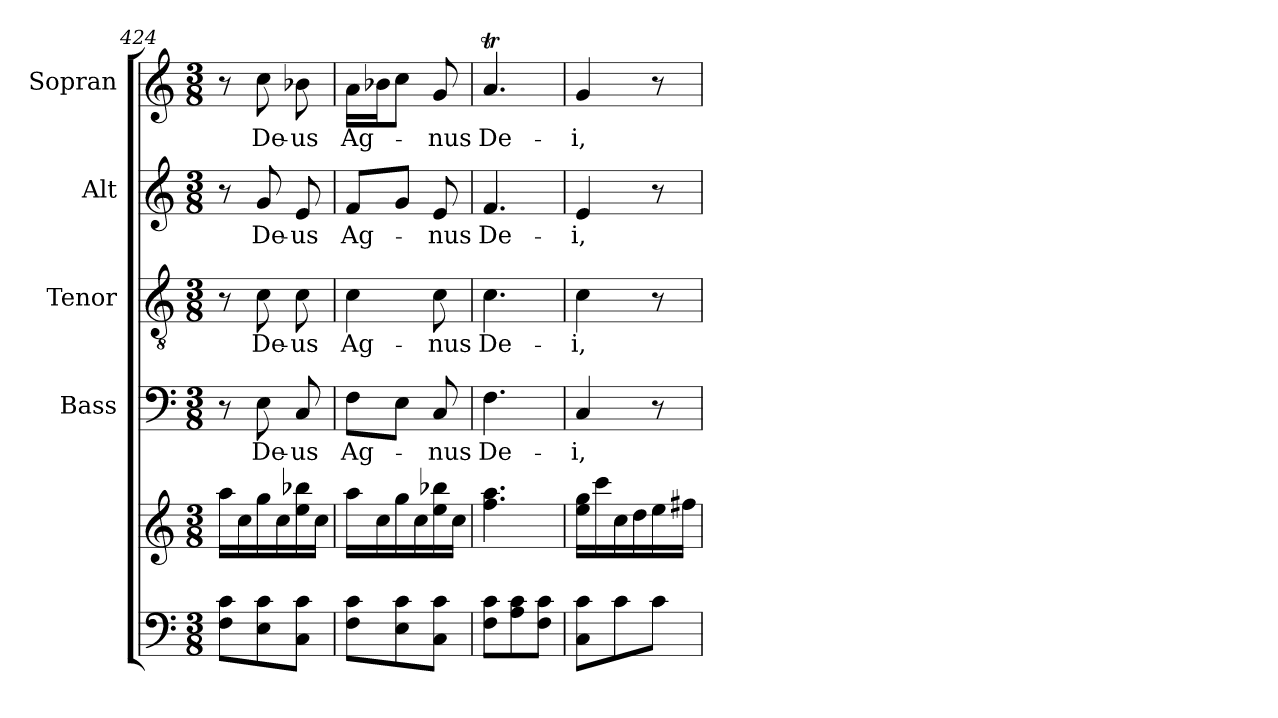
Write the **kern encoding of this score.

**kern	**kern	**kern	**text	**kern	**text	**kern	**text	**kern	**text
*part5	*part5	*part4	*part4	*part3	*part3	*part2	*part2	*part1	*part1
*staff6	*staff5	*staff4	*staff4	*staff3	*staff3	*staff2	*staff2	*staff1	*staff1
*	*	*I"Bass	*	*I"Tenor	*	*I"Alt	*	*I"Sopran	*
*	*	*I'B.	*	*I'T.	*	*I'A.	*	*I'S.	*
*clefF4	*clefG2	*clefF4	*	*clefGv2	*	*clefG2	*	*clefG2	*
*k[]	*k[]	*k[]	*	*k[]	*	*k[]	*	*k[]	*
*C:	*C:	*C:	*	*C:	*	*C:	*	*C:	*
*M3/8	*M3/8	*M3/8	*	*M3/8	*	*M3/8	*	*M3/8	*
=424	=424	=424	=424	=424	=424	=424	=424	=424	=424
8F\ 8c\L	16aa\LL	8r	.	8r	.	8r	.	8r	.
.	16cc\	.	.	.	.	.	.	.	.
!	!	!	!LO:LY:b	!	!LO:LY:b	!	!LO:LY:b	!	!LO:LY:b
8E\ 8c\	16gg\	8E\	De-	8c\	De-	8g/	De-	8cc\	De-
.	16cc\	.	.	.	.	.	.	.	.
!	!	!	!LO:LY:b	!	!LO:LY:b	!	!LO:LY:b	!	!LO:LY:b
8C\ 8c\J	16ee\ 16bb-X\	8C/	-us	8c\	-us	8e/	-us	8b-X\	-us
.	16cc\JJ	.	.	.	.	.	.	.	.
=425	=425	=425	=425	=425	=425	=425	=425	=425	=425
!	!	!	!LO:LY:b	!	!LO:LY:b	!	!LO:LY:b	!	!LO:LY:b
8F\ 8c\L	16aa\LL	8F\L	Ag-	4c\	Ag-	8f/L	Ag-	16a\LL	Ag-
.	16cc\	.	.	.	.	.	.	16b-X\J	.
8E\ 8c\	16gg\	8E\J	.	.	.	8g/J	.	8cc\J	.
.	16cc\	.	.	.	.	.	.	.	.
!	!	!	!LO:LY:b	!	!LO:LY:b	!	!LO:LY:b	!	!LO:LY:b
8C\ 8c\J	16ee\ 16bb-X\	8C/	-nus	8c\	-nus	8e/	-nus	8g/	-nus
.	16cc\JJ	.	.	.	.	.	.	.	.
=426	=426	=426	=426	=426	=426	=426	=426	=426	=426
!	!	!	!LO:LY:b	!	!LO:LY:b	!	!LO:LY:b	!	!LO:LY:b
8F\ 8c\L	4.ff\ 4.aa\	4.F\	De-	4.c\	De-	4.f/	De-	4.aT/	De-
8A\ 8c\	.	.	.	.	.	.	.	.	.
8F\ 8c\J	.	.	.	.	.	.	.	.	.
=427	=427	=427	=427	=427	=427	=427	=427	=427	=427
!	!	!	!LO:LY:b	!	!LO:LY:b	!	!LO:LY:b	!	!LO:LY:b
8C\ 8c\L	16ee\ 16gg\LL	4C/	-i,	4c\	-i,	4e/	-i,	4g/	-i,
.	16ccc\	.	.	.	.	.	.	.	.
8c\	16cc\	.	.	.	.	.	.	.	.
.	16dd\	.	.	.	.	.	.	.	.
8c\J	16ee\	8r	.	8r	.	8r	.	8r	.
.	16ff#X\JJ	.	.	.	.	.	.	.	.
=	=	=	=	=	=	=	=	=	=
*-	*-	*-	*-	*-	*-	*-	*-	*-	*-
